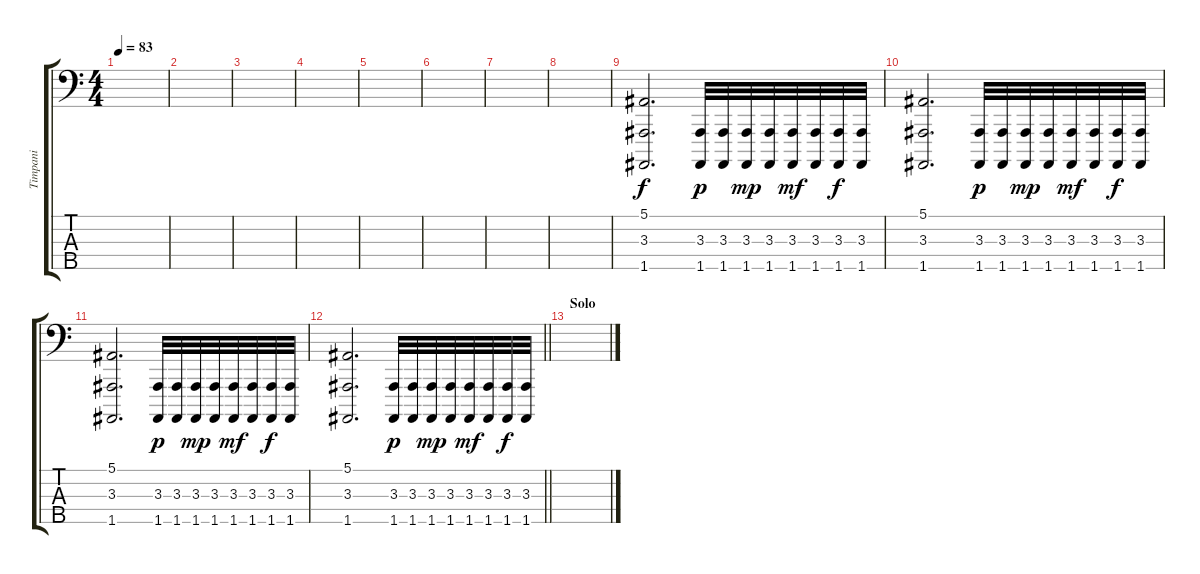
\track ("Timpani" "Timpani") {instrument timpani}
\staff {score tabs}
\tuning (F2 C2 G1 D1 A0) {hide}
\ts (4 4)
\tempo 83
\clef f4
\ks c
|
|
|
|
|
|
|
|
(5.1 3.3 1.5).2{d volume 10} (3.3 1.5).32{dy p} (3.3 1.5).32 (3.3 1.5).32{dy mp} (3.3 1.5).32 (3.3 1.5).32{dy mf} (3.3 1.5).32 (3.3 1.5).32{dy f} (3.3 1.5).32 |
(5.1 3.3 1.5).2{d} (3.3 1.5).32{dy p} (3.3 1.5).32 (3.3 1.5).32{dy mp} (3.3 1.5).32 (3.3 1.5).32{dy mf} (3.3 1.5).32 (3.3 1.5).32{dy f} (3.3 1.5).32 |
(5.1 3.3 1.5).2{d} (3.3 1.5).32{dy p} (3.3 1.5).32 (3.3 1.5).32{dy mp} (3.3 1.5).32 (3.3 1.5).32{dy mf} (3.3 1.5).32 (3.3 1.5).32{dy f} (3.3 1.5).32 |
\barLineRight lightlight
(5.1 3.3 1.5).2{d} (3.3 1.5).32{dy p} (3.3 1.5).32 (3.3 1.5).32{dy mp} (3.3 1.5).32 (3.3 1.5).32{dy mf} (3.3 1.5).32 (3.3 1.5).32{dy f} (3.3 1.5).32 |
\section ("" "Solo")
